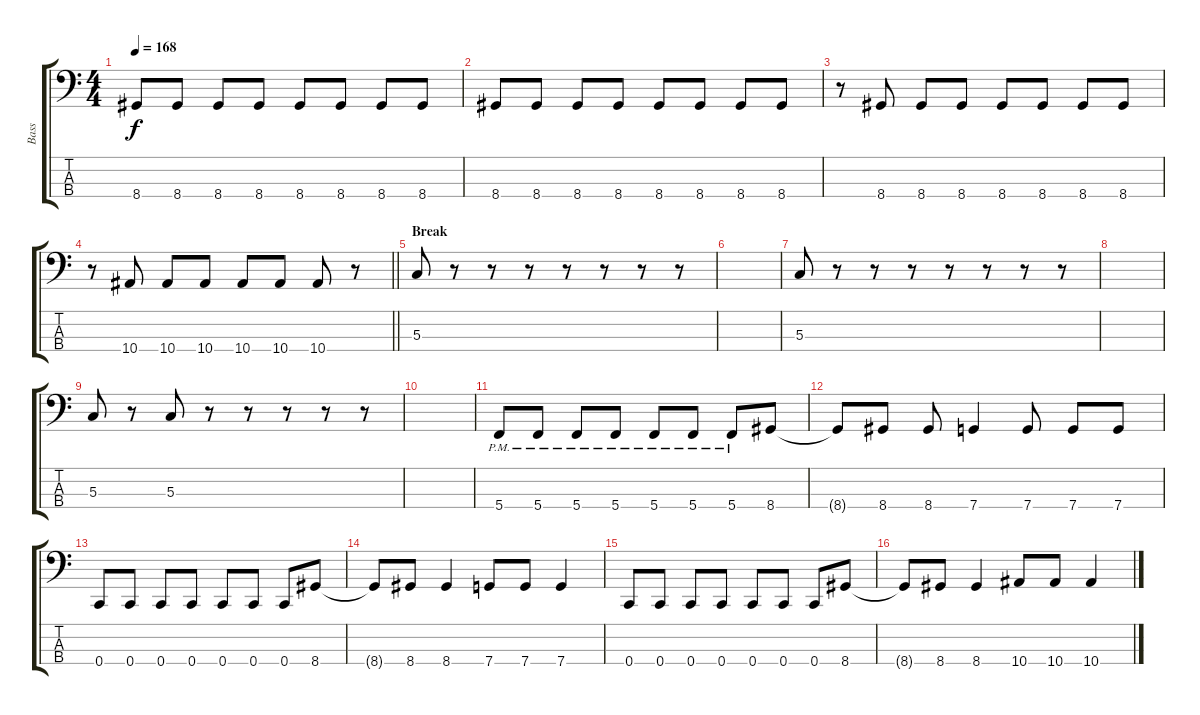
\track ("Bass" "Bass") {instrument electricbasspick}
\staff {score tabs}
\tuning (F2 C2 G1 C1) {hide}
\ts (4 4)
\tempo 168
\clef f4
\ks c
8.4.8{dy f} 8.4.8 8.4.8 8.4.8 8.4.8 8.4.8 8.4.8 8.4.8 |
8.4.8 8.4.8 8.4.8 8.4.8 8.4.8 8.4.8 8.4.8 8.4.8 |
r.8 8.4.8 8.4.8 8.4.8 8.4.8 8.4.8 8.4.8 8.4.8 |
\barLineRight lightlight
r.8 10.4.8 10.4.8 10.4.8 10.4.8 10.4.8 10.4.8 r.8 |
\section ("" "Break")
5.3.8 r.8 r.8 r.8 r.8 r.8 r.8 r.8 |
|
5.3.8 r.8 r.8 r.8 r.8 r.8 r.8 r.8 |
|
5.3.8 r.8 5.3.8 r.8 r.8 r.8 r.8 r.8 |
|
5.4{pm}.8 5.4{pm}.8 5.4{pm}.8 5.4{pm}.8 5.4{pm}.8 5.4{pm}.8 5.4{pm}.8 8.4.8 |
8.4{t}.8 8.4.8 8.4.8 7.4.4 7.4.8 7.4.8 7.4.8 |
0.4.8 0.4.8 0.4.8 0.4.8 0.4.8 0.4.8 0.4.8 8.4.8 |
8.4{t}.8 8.4.8 8.4.4 7.4.8 7.4.8 7.4.4 |
0.4.8 0.4.8 0.4.8 0.4.8 0.4.8 0.4.8 0.4.8 8.4.8 |
8.4{t}.8 8.4.8 8.4.4 10.4.8 10.4.8 10.4.4
